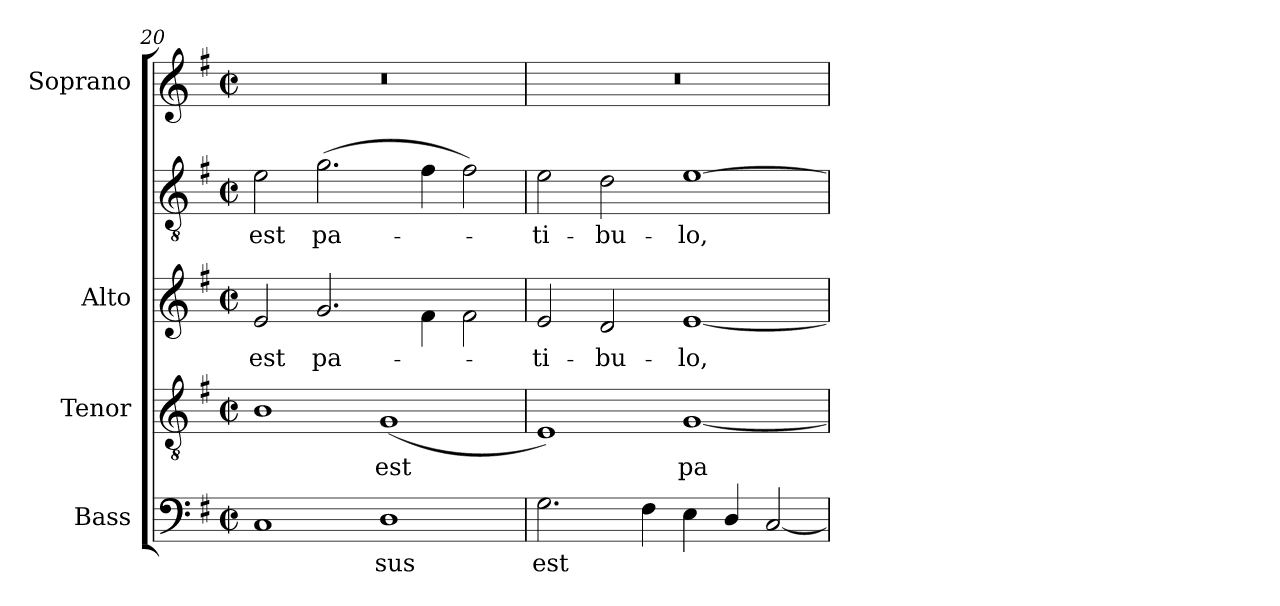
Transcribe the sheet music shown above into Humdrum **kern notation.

**kern	**text	**kern	**text	**kern	**text	**kern	**text	**kern
*part4	*part4	*part3	*part3	*part2	*part2	*part2	*part2	*part1
*staff5	*staff5	*staff4	*staff4	*staff3	*staff3	*staff2	*staff2	*staff1
*I"Bass	*	*I"Tenor	*	*I"Alto	*	*	*	*I"Soprano
*I'B	*	*I'T	*	*I'A	*	*	*	*I'S
*clefF4	*	*clefGv2	*	*	*	*clefGv2	*	*clefG2
*k[f#]	*	*k[f#]	*	*k[f#]	*	*k[f#]	*	*k[f#]
*G:	*	*G:	*	*G:	*	*G:	*	*G:
*M4/2	*	*M4/2	*	*M4/2	*	*M4/2	*	*M4/2
*met(c|)	*	*met(c|)	*	*met(c|)	*	*met(c|)	*	*met(c|)
=20	=20	=20	=20	=20	=20	=20	=20	=20
!	!	!	!	!	!LO:LY:b	!	!LO:LY:b	!
1C	.	1B	.	2e	est	2e	est	0r
!	!	!	!	!	!LO:LY:b	!	!LO:LY:b	!
.	.	.	.	2.g	pa-	(>2.g	pa-	.
!	!LO:LY:b	!	!LO:LY:b	!	!	!	!	!
1D	sus	(<1G	est	.	.	.	.	.
.	.	.	.	4f#\	.	4f#\	.	.
.	.	.	.	2f#\	.	2f#\)	.	.
=21	=21	=21	=21	=21	=21	=21	=21	=21
!	!LO:LY:b	!	!	!	!LO:LY:b	!	!LO:LY:b	!
2.G	est	1E)	.	2e	ti-	2e	ti-	0r
!	!	!	!	!	!LO:LY:b	!	!LO:LY:b	!
.	.	.	.	2d	-bu-	2d	-bu-	.
4F#	.	.	.	.	.	.	.	.
!	!	!	!LO:LY:b	!	!LO:LY:b	!	!LO:LY:b	!
4E	.	[1G	pa-	[1e	-lo,	[1e	-lo,	.
4D/	.	.	.	.	.	.	.	.
[2C	.	.	.	.	.	.	.	.
=	=	=	=	=	=	=	=	=
*-	*-	*-	*-	*-	*-	*-	*-	*-
